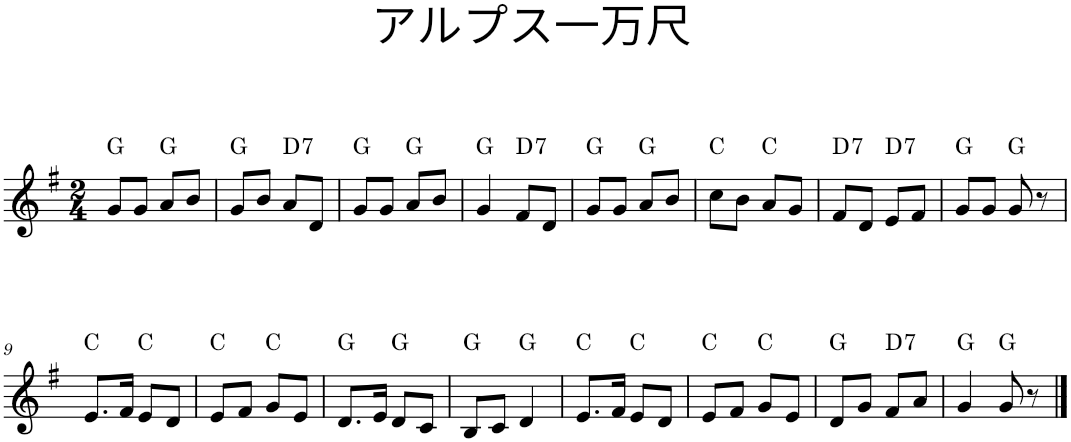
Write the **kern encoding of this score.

**kern	**harte
*part1	*part1
*staff1	*
*I"Piano	*
*I'Pno.	*
*clefG2	*
*k[f#]	*
*M2/4	*
=1	=1
8g/L	G:maj
8g/J	.
8a/L	G:maj
8b/J	.
=2	=2
8g/L	G:maj
8b/J	.
!	!LO:H:kt=7
8a/L	D:7
8d/J	.
=3	=3
8g/L	G:maj
8g/J	.
8a/L	G:maj
8b/J	.
=4	=4
4g/	G:maj
!	!LO:H:kt=7
8f#/L	D:7
8d/J	.
=5	=5
8g/L	G:maj
8g/J	.
8a/L	G:maj
8b/J	.
=6	=6
8cc\L	C:maj
8b\J	.
8a/L	C:maj
8g/J	.
=7	=7
!	!LO:H:kt=7
8f#/L	D:7
8d/J	.
!	!LO:H:kt=7
8e/L	D:7
8f#/J	.
=8	=8
8g/L	G:maj
8g/J	.
8g/	G:maj
8r	.
!!LO:LB:g=z
=9	=9
8.e/L	C:maj
16f#/Jk	.
8e/L	C:maj
8d/J	.
=10	=10
8e/L	C:maj
8f#/J	.
8g/L	C:maj
8e/J	.
=11	=11
8.d/L	G:maj
16e/Jk	.
8d/L	G:maj
8c/J	.
=12	=12
8B/L	G:maj
8c/J	.
4d/	G:maj
=13	=13
8.e/L	C:maj
16f#/Jk	.
8e/L	C:maj
8d/J	.
=14	=14
8e/L	C:maj
8f#/J	.
8g/L	C:maj
8e/J	.
=15	=15
8d/L	G:maj
8g/J	.
!	!LO:H:kt=7
8f#/L	D:7
8a/J	.
=16	=16
4g/	G:maj
8g/	G:maj
8r	.
==	==
*-	*-
